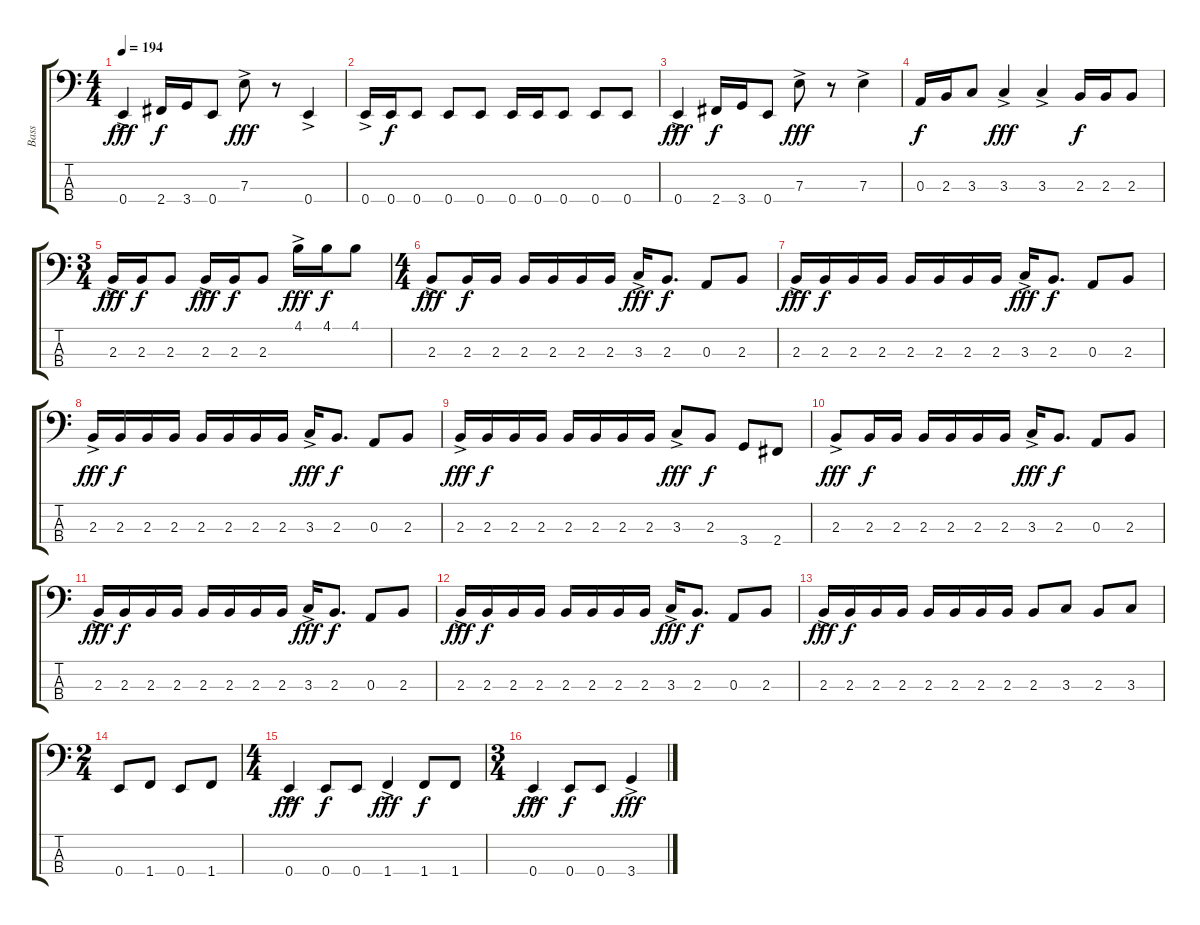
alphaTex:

\track ("Bass" "Bass") {instrument electricbasspick}
\staff {score tabs}
\tuning (G2 D2 A1 E1) {hide}
\ts (4 4)
\tempo 194
\clef f4
\ks c
0.4{ac}.4{dy fff} 2.4.16{dy f} 3.4.16 0.4.8 7.3{ac}.8{dy fff} r.8 0.4{ac}.4 |
0.4{ac}.16 0.4.16{dy f} 0.4.8 0.4.8 0.4.8 0.4.16 0.4.16 0.4.8 0.4.8 0.4.8 |
0.4{ac}.4{dy fff} 2.4.16{dy f} 3.4.16 0.4.8 7.3{ac}.8{dy fff} r.8 7.3{ac}.4 |
0.3.16{dy f} 2.3.16 3.3.8 3.3{ac}.4{dy fff} 3.3{ac}.4 2.3.16{dy f} 2.3.16 2.3.8 |
\ts (3 4)
2.3{ac}.16{dy fff} 2.3.16{dy f} 2.3.8 2.3{ac}.16{dy fff} 2.3.16{dy f} 2.3.8 4.1{ac}.16{dy fff} 4.1.16{dy f} 4.1.8 |
\ts (4 4)
2.3{ac}.8{dy fff} 2.3.16{dy f} 2.3.16 2.3.16 2.3.16 2.3.16 2.3.16 3.3{ac}.16{dy fff} 2.3.8{d dy f} 0.3.8 2.3.8 |
2.3{ac}.16{dy fff} 2.3.16{dy f} 2.3.16 2.3.16 2.3.16 2.3.16 2.3.16 2.3.16 3.3{ac}.16{dy fff} 2.3.8{d dy f} 0.3.8 2.3.8 |
2.3{ac}.16{dy fff} 2.3.16{dy f} 2.3.16 2.3.16 2.3.16 2.3.16 2.3.16 2.3.16 3.3{ac}.16{dy fff} 2.3.8{d dy f} 0.3.8 2.3.8 |
2.3{ac}.16{dy fff} 2.3.16{dy f} 2.3.16 2.3.16 2.3.16 2.3.16 2.3.16 2.3.16 3.3{ac}.8{dy fff} 2.3.8{dy f} 3.4.8 2.4.8 |
2.3{ac}.8{dy fff} 2.3.16{dy f} 2.3.16 2.3.16 2.3.16 2.3.16 2.3.16 3.3{ac}.16{dy fff} 2.3.8{d dy f} 0.3.8 2.3.8 |
2.3{ac}.16{dy fff} 2.3.16{dy f} 2.3.16 2.3.16 2.3.16 2.3.16 2.3.16 2.3.16 3.3{ac}.16{dy fff} 2.3.8{d dy f} 0.3.8 2.3.8 |
2.3{ac}.16{dy fff} 2.3.16{dy f} 2.3.16 2.3.16 2.3.16 2.3.16 2.3.16 2.3.16 3.3{ac}.16{dy fff} 2.3.8{d dy f} 0.3.8 2.3.8 |
2.3{ac}.16{dy fff} 2.3.16{dy f} 2.3.16 2.3.16 2.3.16 2.3.16 2.3.16 2.3.16 2.3.8 3.3.8 2.3.8 3.3.8 |
\ts (2 4)
0.4.8 1.4.8 0.4.8 1.4.8 |
\ts (4 4)
0.4{ac}.4{dy fff} 0.4.8{dy f} 0.4.8 1.4{ac}.4{dy fff} 1.4.8{dy f} 1.4.8 |
\ts (3 4)
0.4{ac}.4{dy fff} 0.4.8{dy f} 0.4.8 3.4{ac}.4{dy fff}
